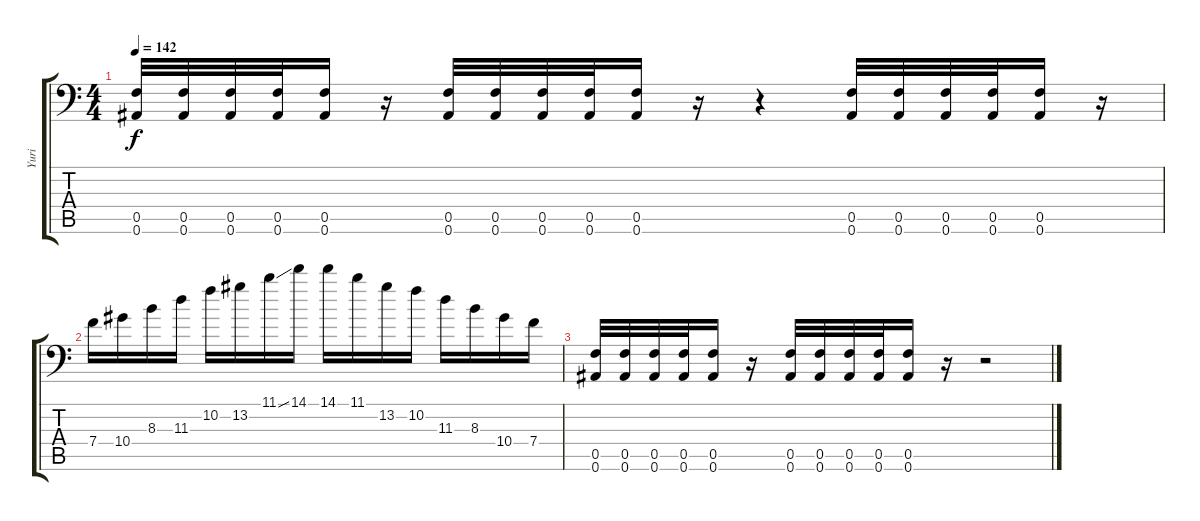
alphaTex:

\track ("Yuri" "Yuri") {instrument distortionguitar}
\staff {score tabs}
\tuning (C4 G3 Eb3 Bb2 F2 Bb1) {hide}
\ts (4 4)
\tempo 142
\clef f4
\ks c
(0.5 0.6).32{dy f} (0.5 0.6).32 (0.5 0.6).32 (0.5 0.6).32 (0.5 0.6).16 r.16 (0.5 0.6).32 (0.5 0.6).32 (0.5 0.6).32 (0.5 0.6).32 (0.5 0.6).16 r.16 r.4 (0.5 0.6).32 (0.5 0.6).32 (0.5 0.6).32 (0.5 0.6).32 (0.5 0.6).16 r.16 |
7.4.16 10.4.16 8.3.16 11.3.16 10.2.16 13.2.16 11.1{ss}.16 14.1.16 14.1.16 11.1.16 13.2.16 10.2.16 11.3.16 8.3.16 10.4.16 7.4.16 |
(0.5 0.6).32 (0.5 0.6).32 (0.5 0.6).32 (0.5 0.6).32 (0.5 0.6).16 r.16 (0.5 0.6).32 (0.5 0.6).32 (0.5 0.6).32 (0.5 0.6).32 (0.5 0.6).16 r.16 r.2
